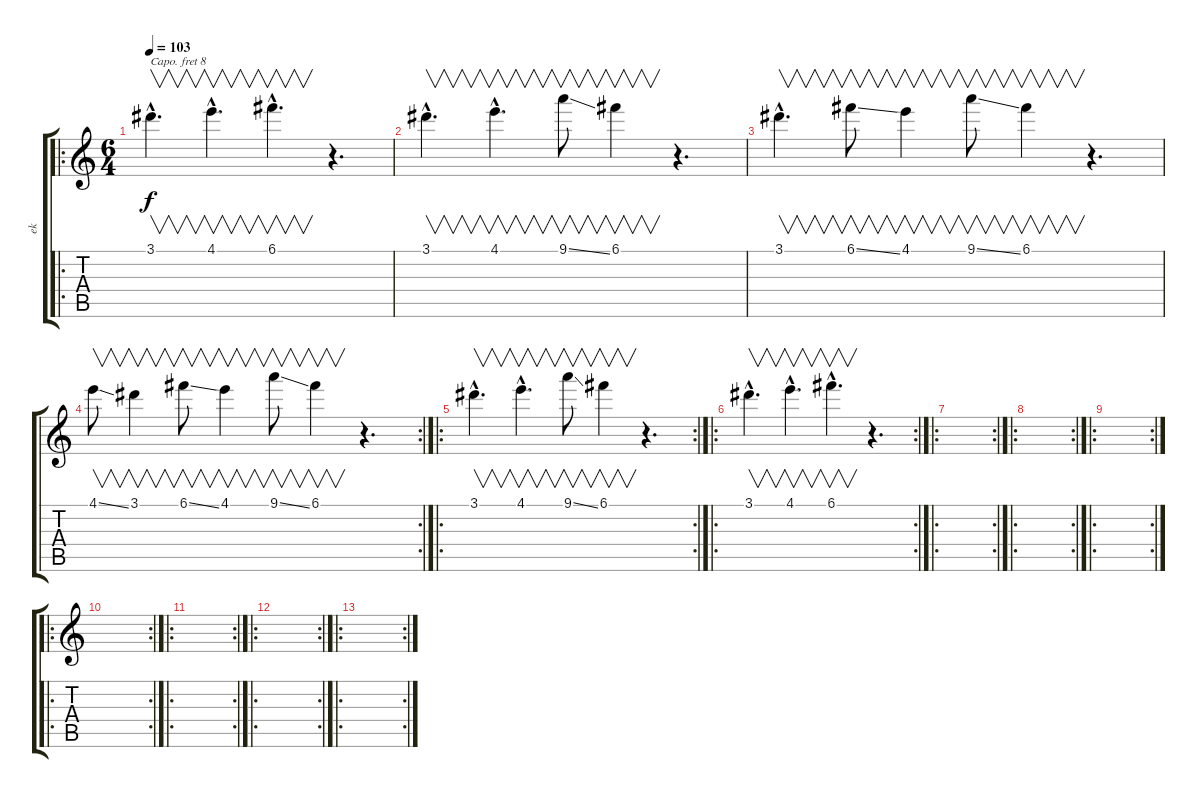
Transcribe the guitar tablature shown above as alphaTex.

\track ("ek" "ek") {instrument overdrivenguitar}
\staff {score tabs}
\capo 8
\tuning (E4 B3 G3 D3 A2 E2) {hide}
\ro
\ts (6 4)
\tempo 103
\clef g2
\ks c
3.1{hac}.4{v d dy f} 4.1{hac}.4{v d} 6.1{hac}.4{v d} r.4{d} |
3.1{hac}.4{v d} 4.1{hac}.4{v d} 9.1{ss}.8{v} 6.1.4{v} r.4{d} |
3.1{hac}.4{v d} 6.1{ss}.8{v} 4.1.4{v} 9.1{ss}.8{v} 6.1.4{v} r.4{d} |
\rc 2
4.1{ss}.8{v} 3.1.4{v} 6.1{ss}.8{v} 4.1.4{v} 9.1{ss}.8{v} 6.1.4{v} r.4{d} |
\ro
\rc 2
3.1{hac}.4{v d} 4.1{hac}.4{v d} 9.1{ss}.8{v} 6.1.4{v} r.4{d} |
\ro
\rc 2
3.1{hac}.4{v d} 4.1{hac}.4{v d} 6.1{hac}.4{v d} r.4{d} |
\ro
\rc 2
|
\ro
\rc 2
|
\ro
\rc 2
|
\ro
\rc 2
|
\ro
\rc 2
|
\ro
\rc 2
|
\ro
\rc 2
